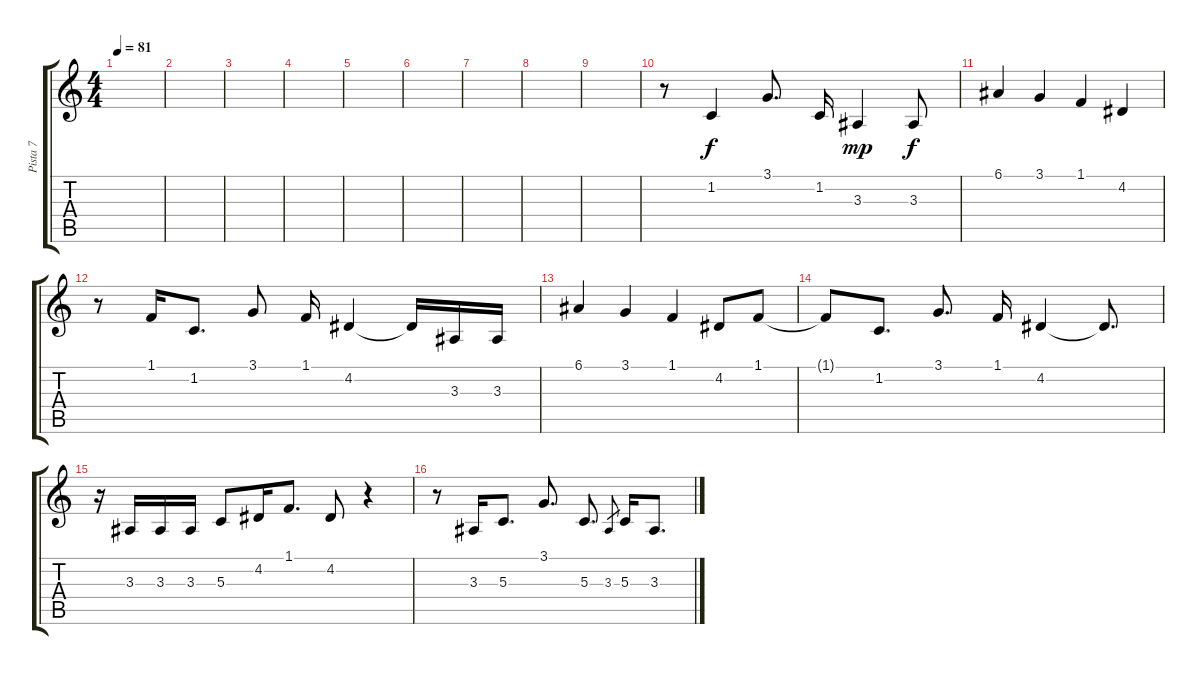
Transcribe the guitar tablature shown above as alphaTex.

\track ("Pista 7" "Pista 7") {instrument altosax}
\staff {score tabs}
\tuning (E4 B3 G3 D3 A2 E2) {hide}
\ts (4 4)
\tempo 81
\clef g2
\ks c
|
|
|
|
|
|
|
|
|
r.8 1.2.4 3.1.8{d} 1.2.16 3.3.4{dy mp} 3.3.8{dy f} |
6.1.4 3.1.4 1.1.4 4.2.4 |
r.8 1.1.16 1.2.8{d} 3.1.8 1.1.16 4.2.4 4.2{t}.16 3.3.16 3.3.16 |
6.1.4 3.1.4 1.1.4 4.2.8 1.1.8 |
1.1{t}.8 1.2.8{d} 3.1.8{d} 1.1.16 4.2.4 4.2{t}.8{d} |
r.16 3.3.16 3.3.16 3.3.16 5.3.8 4.2.16 1.1.8{d} 4.2.8 r.4 |
r.8 3.3.16 5.3.8{d} 3.1.8{d} 5.3.8{d} 3.3.8{gr} 5.3.16 3.3.8{d}
